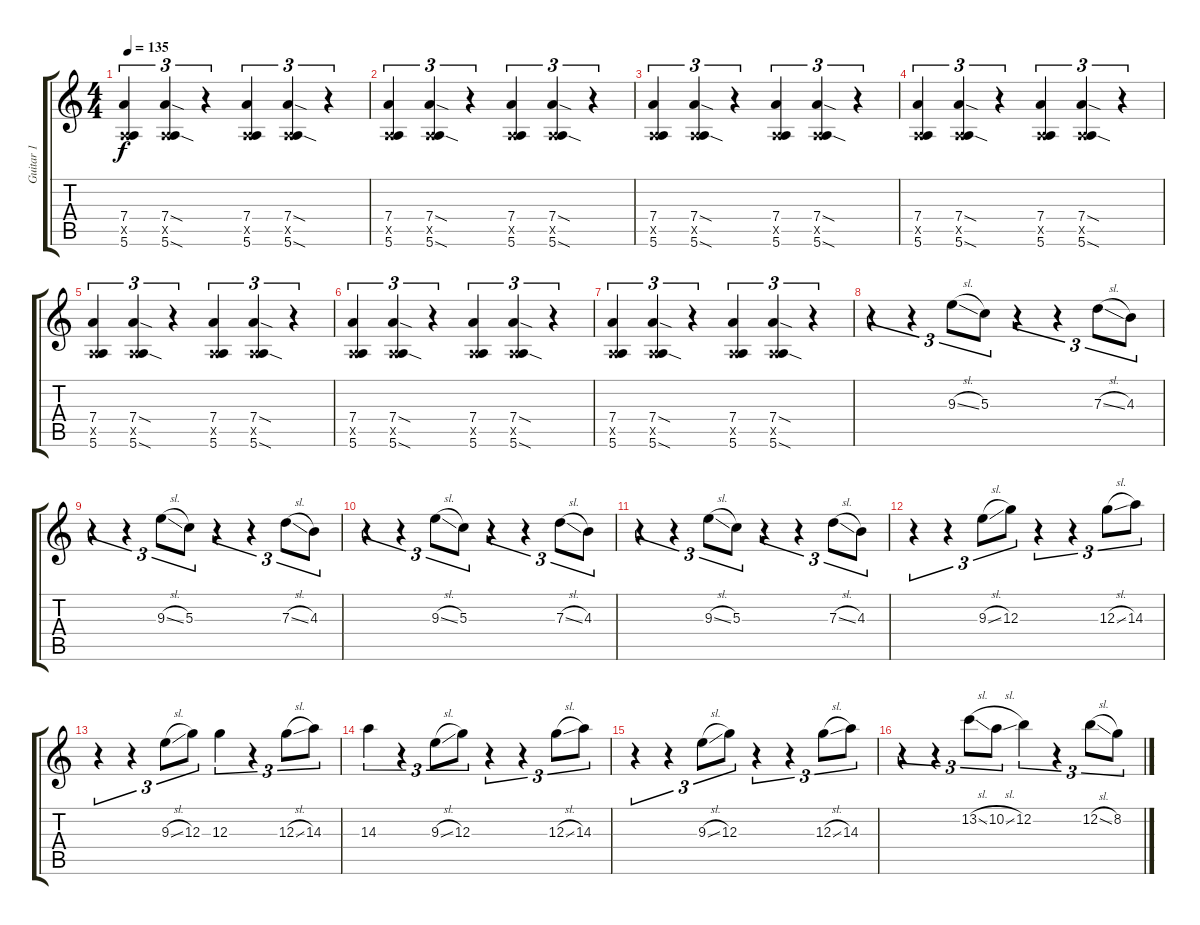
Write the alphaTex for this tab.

\track ("Guitar 1" "Guitar 1") {instrument electricguitarjazz}
\staff {score tabs}
\tuning (E4 B3 G3 D3 A2 E2) {hide}
\ts (4 4)
\tempo 135
\clef g2
\ks c
(7.4 0.5{x} 5.6).4{tu (3 2) dy f} (7.4{sod} 0.5{x} 5.6{sod}).4{tu (3 2)} r.4{tu (3 2)} (7.4 0.5{x} 5.6).4{tu (3 2)} (7.4{sod} 0.5{x} 5.6{sod}).4{tu (3 2)} r.4{tu (3 2)} |
(7.4 0.5{x} 5.6).4{tu (3 2)} (7.4{sod} 0.5{x} 5.6{sod}).4{tu (3 2)} r.4{tu (3 2)} (7.4 0.5{x} 5.6).4{tu (3 2)} (7.4{sod} 0.5{x} 5.6{sod}).4{tu (3 2)} r.4{tu (3 2)} |
(7.4 0.5{x} 5.6).4{tu (3 2)} (7.4{sod} 0.5{x} 5.6{sod}).4{tu (3 2)} r.4{tu (3 2)} (7.4 0.5{x} 5.6).4{tu (3 2)} (7.4{sod} 0.5{x} 5.6{sod}).4{tu (3 2)} r.4{tu (3 2)} |
(7.4 0.5{x} 5.6).4{tu (3 2)} (7.4{sod} 0.5{x} 5.6{sod}).4{tu (3 2)} r.4{tu (3 2)} (7.4 0.5{x} 5.6).4{tu (3 2)} (7.4{sod} 0.5{x} 5.6{sod}).4{tu (3 2)} r.4{tu (3 2)} |
(7.4 0.5{x} 5.6).4{tu (3 2)} (7.4{sod} 0.5{x} 5.6{sod}).4{tu (3 2)} r.4{tu (3 2)} (7.4 0.5{x} 5.6).4{tu (3 2)} (7.4{sod} 0.5{x} 5.6{sod}).4{tu (3 2)} r.4{tu (3 2)} |
(7.4 0.5{x} 5.6).4{tu (3 2)} (7.4{sod} 0.5{x} 5.6{sod}).4{tu (3 2)} r.4{tu (3 2)} (7.4 0.5{x} 5.6).4{tu (3 2)} (7.4{sod} 0.5{x} 5.6{sod}).4{tu (3 2)} r.4{tu (3 2)} |
(7.4 0.5{x} 5.6).4{tu (3 2)} (7.4{sod} 0.5{x} 5.6{sod}).4{tu (3 2)} r.4{tu (3 2)} (7.4 0.5{x} 5.6).4{tu (3 2)} (7.4{sod} 0.5{x} 5.6{sod}).4{tu (3 2)} r.4{tu (3 2)} |
r.4{tu (3 2)} r.4{tu (3 2)} 9.3{sl}.8{tu (3 2)} 5.3.8{tu (3 2)} r.4{tu (3 2)} r.4{tu (3 2)} 7.3{sl}.8{tu (3 2)} 4.3.8{tu (3 2)} |
r.4{tu (3 2)} r.4{tu (3 2)} 9.3{sl}.8{tu (3 2)} 5.3.8{tu (3 2)} r.4{tu (3 2)} r.4{tu (3 2)} 7.3{sl}.8{tu (3 2)} 4.3.8{tu (3 2)} |
r.4{tu (3 2)} r.4{tu (3 2)} 9.3{sl}.8{tu (3 2)} 5.3.8{tu (3 2)} r.4{tu (3 2)} r.4{tu (3 2)} 7.3{sl}.8{tu (3 2)} 4.3.8{tu (3 2)} |
r.4{tu (3 2)} r.4{tu (3 2)} 9.3{sl}.8{tu (3 2)} 5.3.8{tu (3 2)} r.4{tu (3 2)} r.4{tu (3 2)} 7.3{sl}.8{tu (3 2)} 4.3.8{tu (3 2)} |
r.4{tu (3 2)} r.4{tu (3 2)} 9.3{sl}.8{tu (3 2)} 12.3.8{tu (3 2)} r.4{tu (3 2)} r.4{tu (3 2)} 12.3{sl}.8{tu (3 2)} 14.3.8{tu (3 2)} |
r.4{tu (3 2)} r.4{tu (3 2)} 9.3{sl}.8{tu (3 2)} 12.3.8{tu (3 2)} 12.3.4{tu (3 2)} r.4{tu (3 2)} 12.3{sl}.8{tu (3 2)} 14.3.8{tu (3 2)} |
14.3.4{tu (3 2)} r.4{tu (3 2)} 9.3{sl}.8{tu (3 2)} 12.3.8{tu (3 2)} r.4{tu (3 2)} r.4{tu (3 2)} 12.3{sl}.8{tu (3 2)} 14.3.8{tu (3 2)} |
r.4{tu (3 2)} r.4{tu (3 2)} 9.3{sl}.8{tu (3 2)} 12.3.8{tu (3 2)} r.4{tu (3 2)} r.4{tu (3 2)} 12.3{sl}.8{tu (3 2)} 14.3.8{tu (3 2)} |
r.4{tu (3 2)} r.4{tu (3 2)} 13.2{sl}.8{tu (3 2)} 10.2{sl}.8{tu (3 2)} 12.2.4{tu (3 2)} r.4{tu (3 2)} 12.2{sl}.8{tu (3 2)} 8.2{sl}.8{tu (3 2)}
